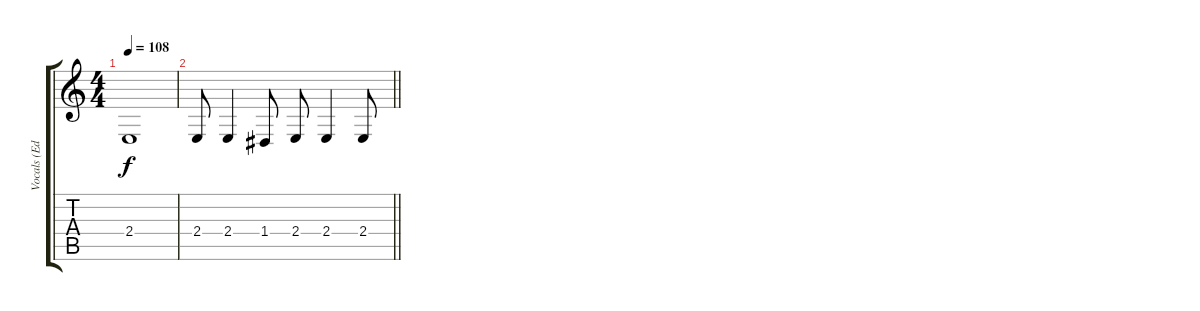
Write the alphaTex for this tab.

\track ("Vocals (Ed Sheeran)" "Vocals (Ed") {instrument reedorgan}
\staff {score tabs}
\tuning (E4 B3 G3 D3 A2 E2) {hide}
\ts (4 4)
\tempo 108
\clef g2
\ks c
2.4.1{dy f} |
\barLineRight lightlight
2.4.8 2.4.4 1.4.8 2.4.8 2.4.4 2.4.8
